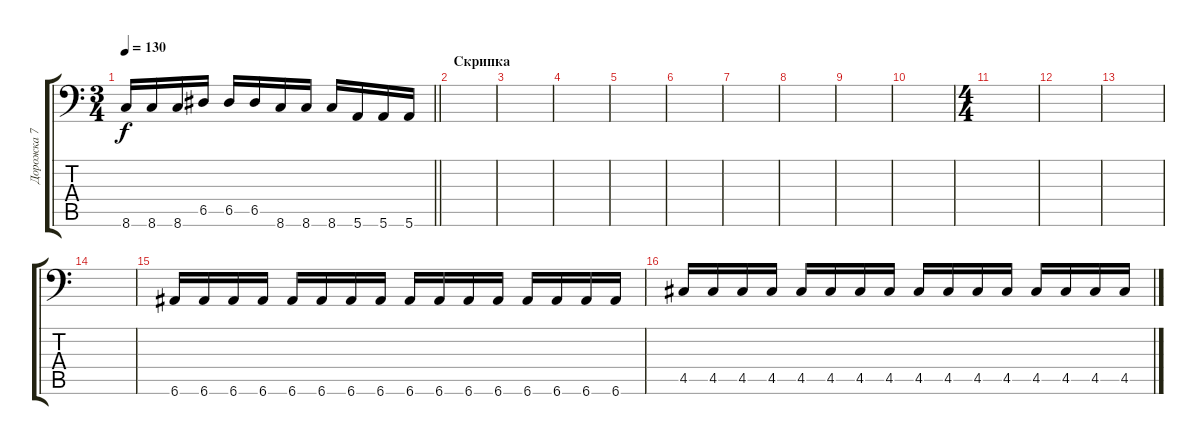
\track ("Дорожка 7" "Дорожка 7") {instrument distortionguitar}
\staff {score tabs}
\tuning (E3 B2 G2 D2 A1 E1) {hide}
\ts (3 4)
\tempo 130
\clef f4
\barLineRight lightlight
\ks c
8.6.16{dy f} 8.6.16 8.6.16 6.5.16 6.5.16 6.5.16 8.6.16 8.6.16 8.6.16 5.6.16 5.6.16 5.6.16 |
\section ("" "Скрипка")
|
|
|
|
|
|
|
|
|
\ts (4 4)
|
|
|
|
6.6.16 6.6.16 6.6.16 6.6.16 6.6.16 6.6.16 6.6.16 6.6.16 6.6.16 6.6.16 6.6.16 6.6.16 6.6.16 6.6.16 6.6.16 6.6.16 |
4.5.16 4.5.16 4.5.16 4.5.16 4.5.16 4.5.16 4.5.16 4.5.16 4.5.16 4.5.16 4.5.16 4.5.16 4.5.16 4.5.16 4.5.16 4.5.16
